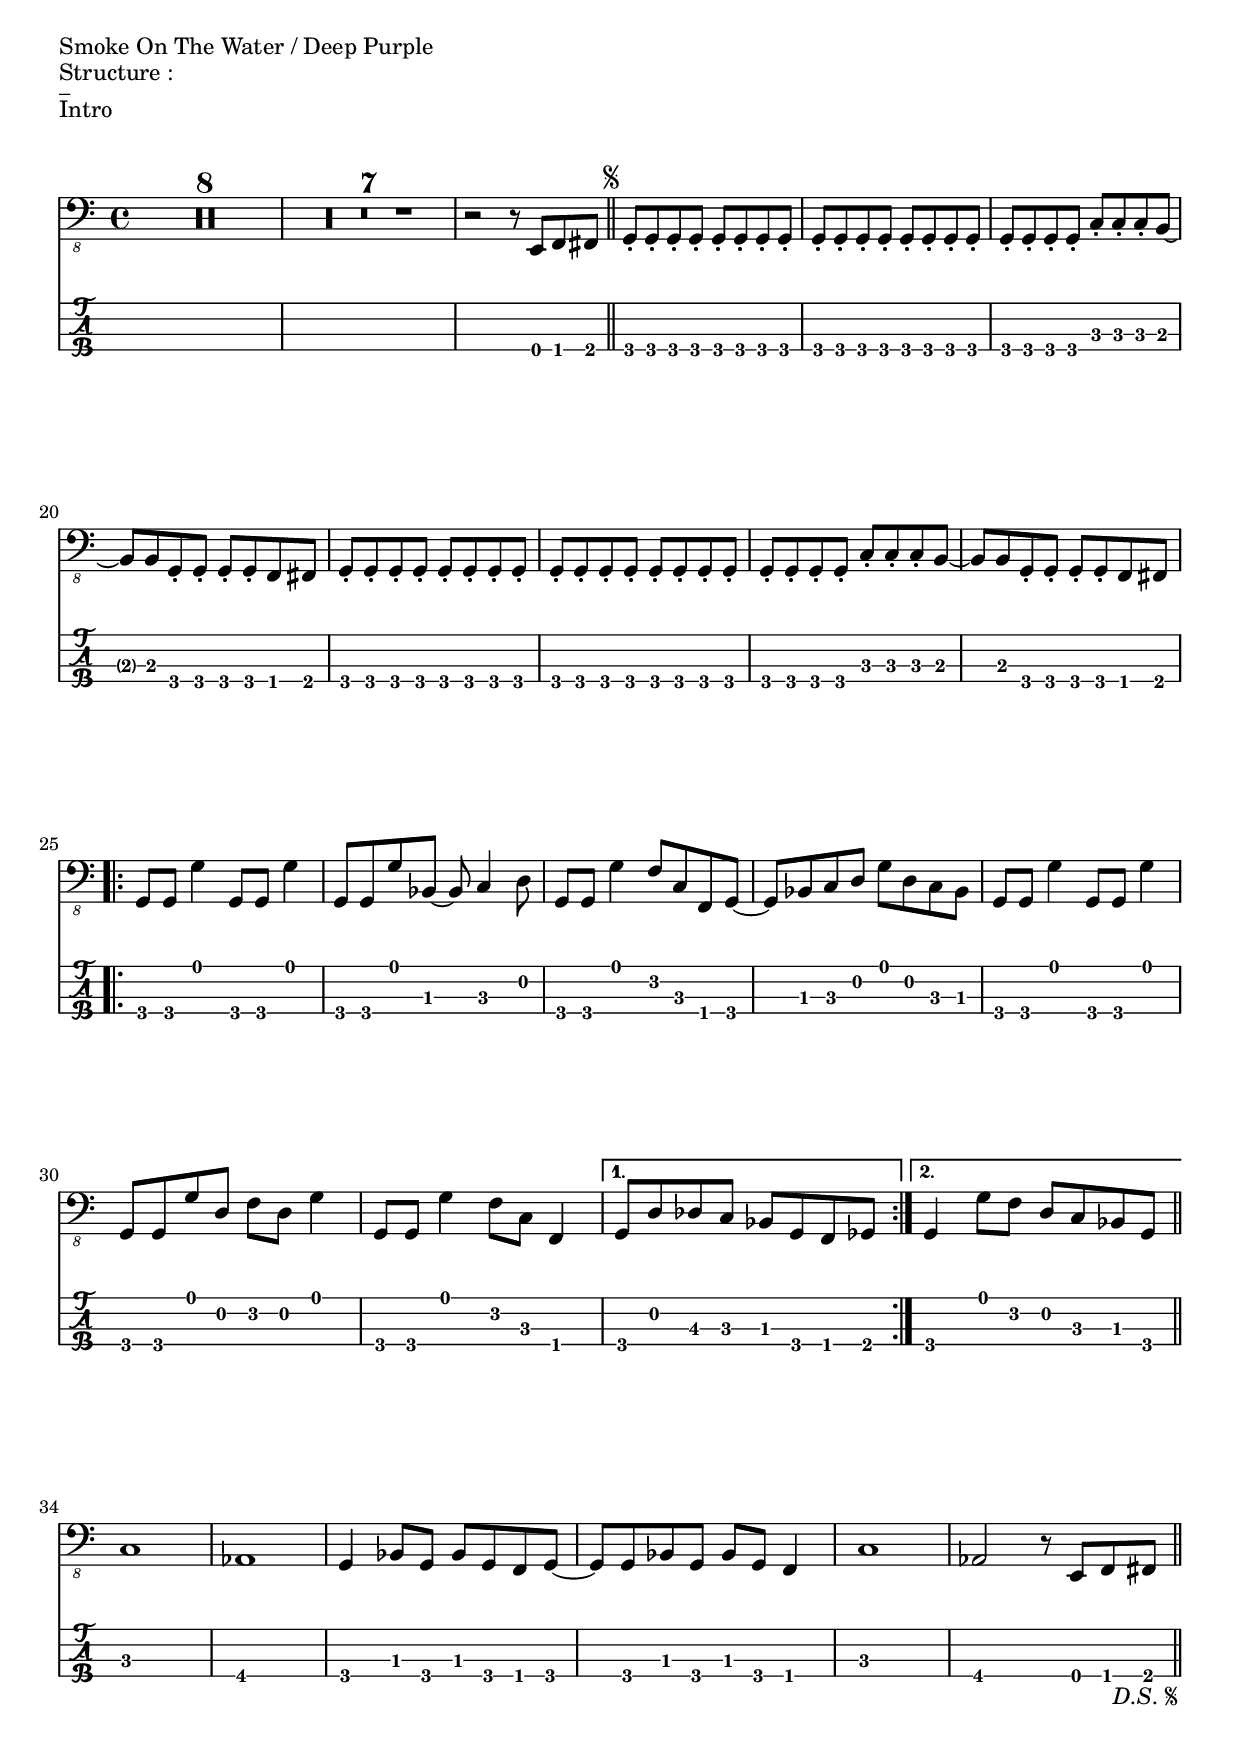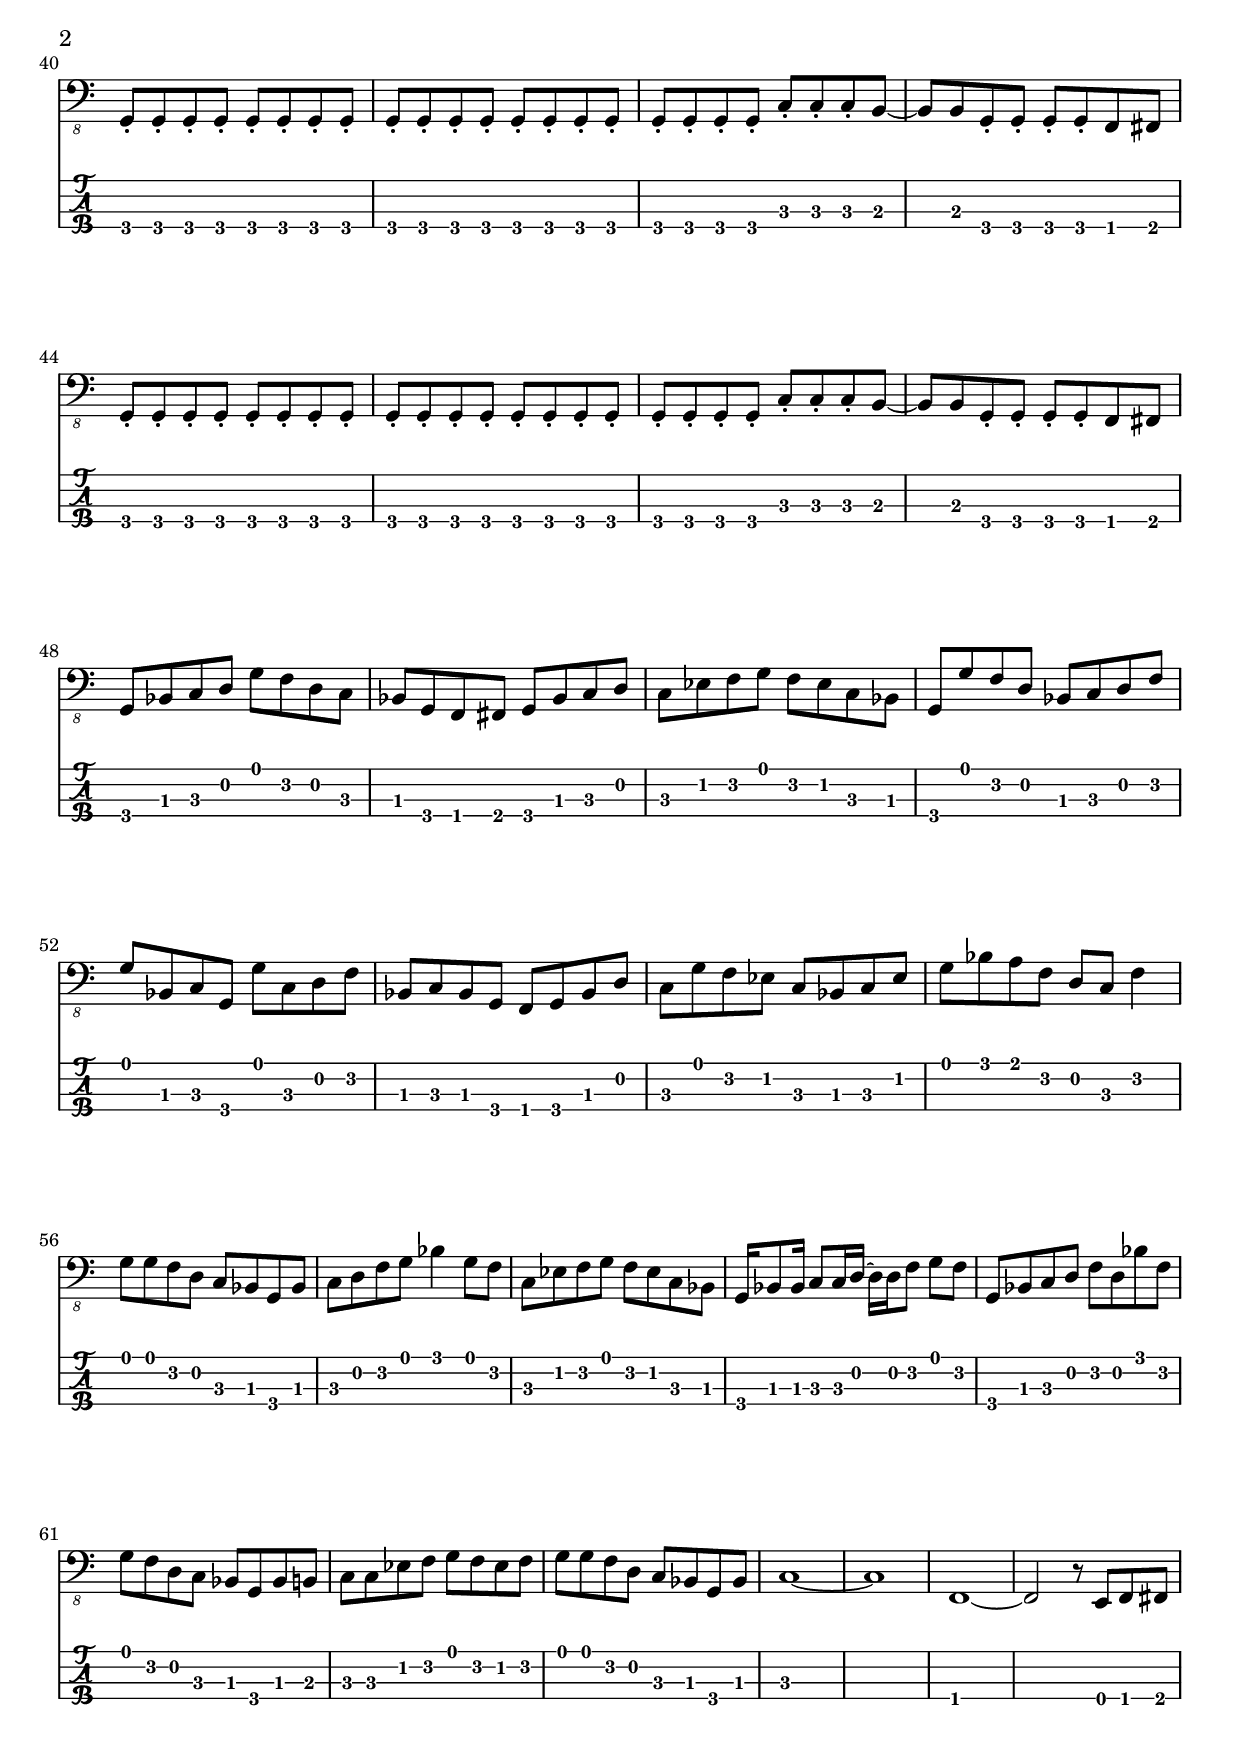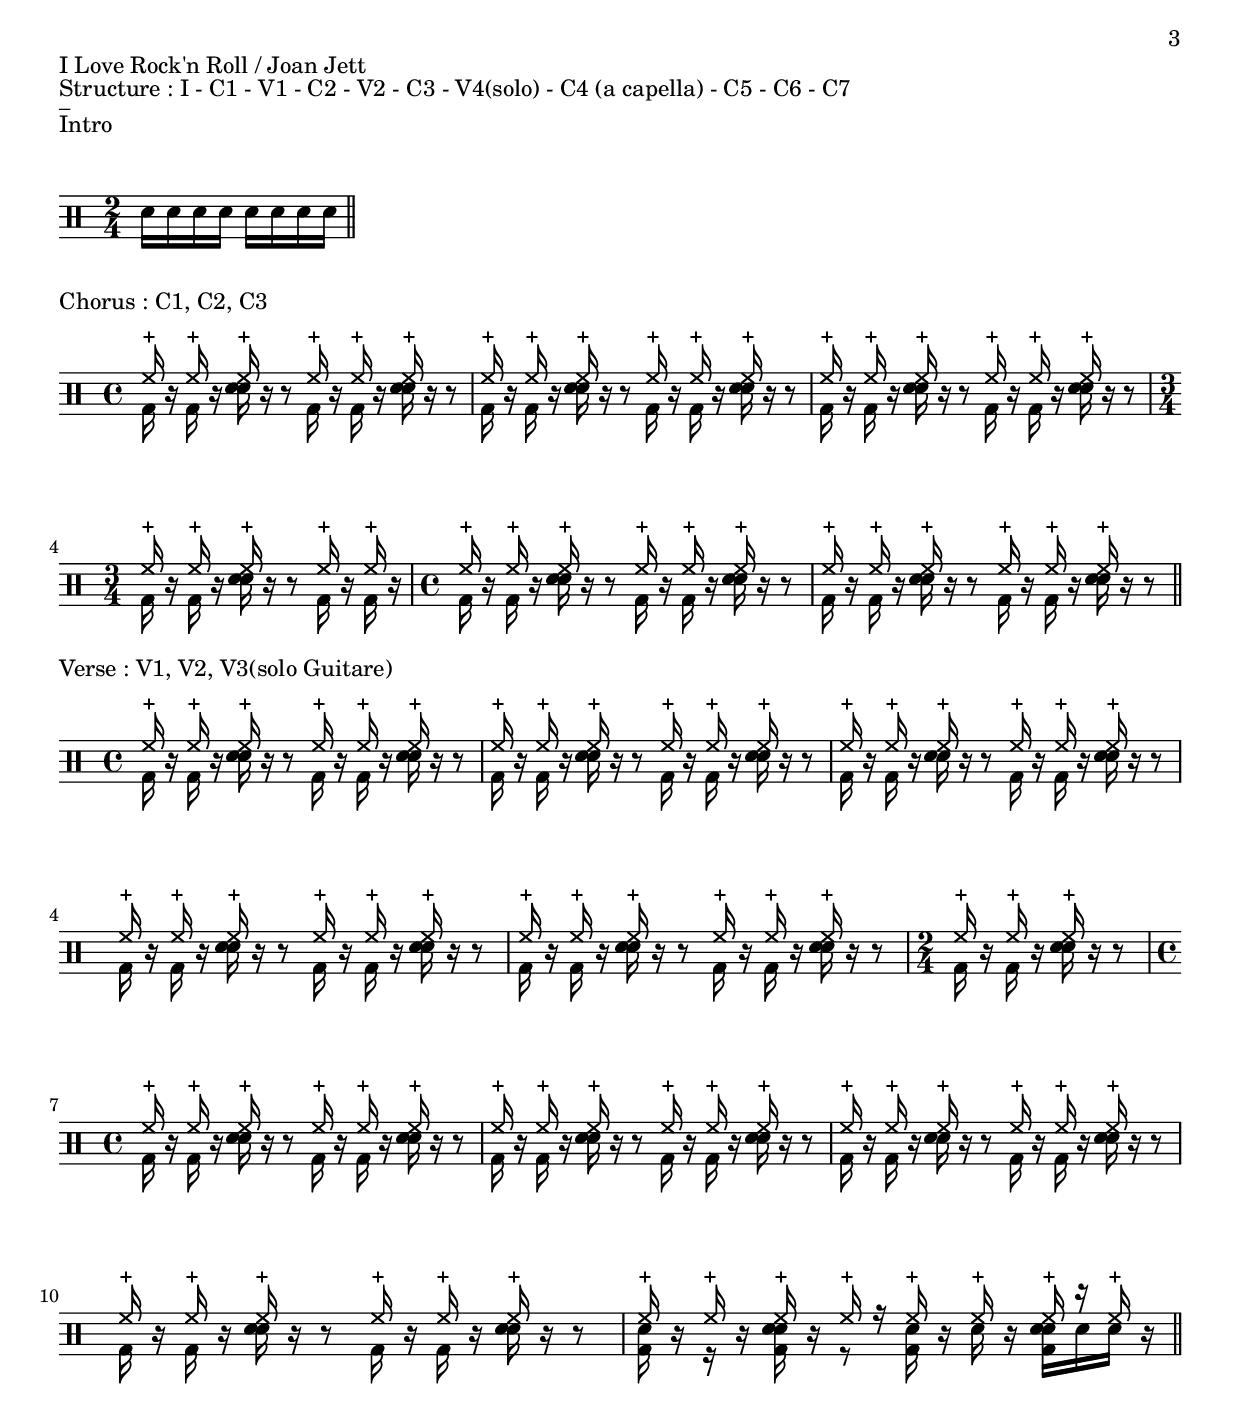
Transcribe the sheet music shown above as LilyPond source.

%{
############################
STRUCTURE 

Intro 
- 8 * 4/4 guitare1 [1 - 8]
- 8 * 4/4 guitare1 guit2 drums [9 - 16]
- 8 * 4/4 + basse [17 - 24]

Verse [25 - 40] chant

Chorus [41 - 46] chant

Re-intro [47 - 54] instrumental

Verse [55 - 70] chant

Chorus [71 - 76] chant

Re-intro [77 - 84] instrumental

Solo guitare [85 - 108] instrumental

Re-intro [105 - 112] instrumental

Verse [113 - 128] chant

Chorus [129 - 134] chant

Outro [135 - 150] = 2 x Re-intro

Fade Out [151 - 163] = x Re-intro + impro

#############################
PAROLES
V1
We all came out to Montreux
On the Lake Geneva shoreline
To make records with a mobile, yeah
We didn't have much time now
Frank Zappa and the Mothers
Were at the best place around
But some stupid with a flare gun
Burned the place to the ground

Chorus
Smoke on the water, a fire in the sky
(Smoke) on the water, you guys are great

V2
They burned down the gambling house
It died with an awful sound
Funky Claude was running in and out
He was pulling kids out the ground now
When it all was over
Find another place
Swiss time was running out
It seemed that we would lose the race

Chorus
Smoke on the water, a fire in the sky
Smoke on the water

V3
Burn it down
We ended up at the Grand Hotel
It was empty, cold and bare
The Rolling truck Stones thing just outside
Huh, making our music there now
With a few red lights and a few old beds
We made a place to sweat
No matter what we get out of this
I know, I know we'll never forget

Chorus
Smoke on the water, a fire in the sky
Smoke on the water
%}


%test

%test2

%test3
%% Generated by lilypond-book
%% Options: [exampleindent=10.16\mm,indent=0\mm,line-width=160\mm,quote,ragged-right]
%\include "lilypond-book-preamble.ly"


% ****************************************************************
% Start cut-&-pastable-section
% ****************************************************************



\paper {
  indent = 0\mm
%  line-width = 160\mm
%  % offset the left padding, also add 1mm as lilypond creates cropped
%  % images with a little space on the right
%  line-width = #(- line-width (* mm  3.000000) (* mm 1))
%  line-width = 160\mm - 2.0 * 10.16\mm
%  % offset the left padding, also add 1mm as lilypond creates cropped
%  % images with a little space on the right
%  line-width = #(- line-width (* mm  3.000000) (* mm 1))
%  ragged-right = ##t
	score-markup-spacing = #'((basic-distance . 8)
         (minimum-distance . 1)
         (padding . 1))
}


\version "2.24.1"
%\title = "Smoke On The Water"
%\composer = "Deep Purple"

%\layout {
  
%}

guitareIntro = \chords {
	r2 
}

guitarePartieA = \chords {
	e1 a2 b2 e1 
	\time 3/4 
	a2 r4
	\time 4/4
	e1 e 
}

guitarePartieB = \chords {
	e1 e e b a2 b e a1 a1 a4 r2. r1 b1
}

guitarePartieC = \chords {
	\time 4/4
	r1 r1 r1 r1 |
	\bar "||"
	\break
}

guitareOutro = \chords {
        
	
	e1 a2 b2 e1 
	\time 3/4 
	a2 r4 
}


basse = \relative {
  %Intro

  \set TabStaff.minimumFret = #0
  \set TabStaff.restrainOpenStrings = ##t
  \compressMMRests { R1*4/4*8 } |
  \compressMMRests { R1*4/4*7 } |
  r2 r8 e,, f fis | \bar "||"
\repeat segno 2 {
  g-. g-. g-. g-. g-. g-. g-. g-. | g-. g-. g-. g-. g-. g-. g-. g-. | g-. g-. g-. g-. c-. c-. c-. b~ | b b g-. g-. g-. g-. f fis |
  g-. g-. g-. g-. g-. g-. g-. g-. | g-. g-. g-. g-. g-. g-. g-. g-. | g-. g-. g-. g-. c-. c-. c-. b~ | b b g-. g-. g-. g-. f fis |
  \break

  %Verse
  \set TabStaff.minimumFret = #0
  \set TabStaff.restrainOpenStrings = ##t	
  \repeat volta 2 {
    g8 g g'4 g,8 g g'4 | g,8 g g' bes,~bes c4 d8 | g,8 g g'4 f8 c f, g~ | g bes c d g d c bes |
    g8 g g'4 g,8 g g'4 | g,8 g g' d f d g4 | g,8 g g'4 f8 c f,4 | 
    \alternative {
      \volta 1 { g8 d' des c bes g f ges }
      \volta 2 { g4 g'8 f d c bes g }
    }
  }
  \bar "||"
  \break

  %Chorus
  \set TabStaff.minimumFret = #0
  \set TabStaff.restrainOpenStrings = ##t	
  c1 | aes | g4 bes8 g bes g f g~ | g g bes g bes g f4 | 
  c'1 | aes2 r8 e f fis |
  \bar "||"
}
  \break

  %Re-intro
  g-. g-. g-. g-. g-. g-. g-. g-. | g-. g-. g-. g-. g-. g-. g-. g-. | g-. g-. g-. g-. c-. c-. c-. b~ | b b g-. g-. g-. g-. f fis |
  g-. g-. g-. g-. g-. g-. g-. g-. | g-. g-. g-. g-. g-. g-. g-. g-. | g-. g-. g-. g-. c-. c-. c-. b~ | b b g-. g-. g-. g-. f fis |
  \break

  %Solo
  g bes c d g f d c | bes g f fis g bes c d | c ees f g f ees c bes | g g' f d bes c d f | 
  g bes, c g g' c, d f | bes, c bes g f g bes d | c g' f ees c bes c ees | g bes a f d c f4 |
  g8 g f d c bes g bes | c d f g bes4 g8 f | c ees f g f ees c bes | g16 bes8 bes16 c8 c16 d~ d d f8 g f |
  g, bes c d f d bes' f | g f d c bes g bes b | c c ees f g f ees f | g g f d c bes g bes |
  c1~ | c1 | f,1~ | f2 r8 e f fis | 
}


	
\markup {Smoke On The Water / Deep Purple}
\markup {Structure : }
\markup {_}

\markup {Intro}
<<
  \new Voice \with {
  \omit StringNumber
  } 
  {
    \clef "bass_8"
    \time 4/4
    \basse
  }
  %\guitareIntro
  \new TabStaff \with {
    stringTunings = #bass-tuning
  }
  {
    \basse
  }
>>



\pageBreak
\markup {I Love Rock'n Roll / Joan Jett}
\markup {Structure : I - C1 - V1 - C2 - V2 - C3 - V4(solo) - C4 (a capella) - C5 - C6 - C7}
\markup {_}

\markup {Intro}
upIntro = \drummode {
  \time 2/4
  
}
downIntro = \drummode {
  \time 2/4
  sn16 sn sn sn sn sn sn sn | \bar"||"
}
\new DrumStaff <<
  \new DrumVoice { \voiceOne \upIntro }
  \new DrumVoice { \voiceTwo \downIntro }
>>

\markup {Chorus : C1, C2, C3}
upChorus = \drummode {
  \time 4/4
  hhc16 r hhc16 r hhc16 r r8 hhc16 r hhc16 r hhc16 r r8 |  
  hhc16 r hhc16 r hhc16 r r8 hhc16 r hhc16 r hhc16 r r8 | 
  hhc16 r hhc16 r hhc16 r r8 hhc16 r hhc16 r hhc16 r r8 | 
  \time 3/4
  hhc16 r hhc16 r hhc16 r r8 hhc16 r hhc16 r |
  \time 4/4
  hhc16 r hhc16 r hhc16 r r8 hhc16 r hhc16 r hhc16 r r8 |  
  hhc16 r hhc16 r hhc16 r r8 hhc16 r hhc16 r hhc16 r r8 | 
  
}
downChorus = \drummode {
  \time 4/4
  bd16 r bd16 r <<sn16 sn16>> r r8 bd16 r bd16 r <<sn16 sn16>> r r8 |
  bd16 r bd16 r <<sn16 sn16>> r r8 bd16 r bd16 r <<sn16 sn16>> r r8 |
  bd16 r bd16 r <<sn16 sn16>> r r8 bd16 r bd16 r <<sn16 sn16>> r r8 |
  \time 3/4
  bd16 r bd16 r <<sn16 sn16>> r r8 bd16 r bd16 r | 
  \time 4/4
  bd16 r bd16 r <<sn16 sn16>> r r8 bd16 r bd16 r <<sn16 sn16>> r r8 |
  bd16 r bd16 r <<sn16 sn16>> r r8 bd16 r bd16 r <<sn16 sn16>> r r8 | \bar"||"
}
\new DrumStaff 
  \with {
    \consists Merge_rests_engraver}
<<
  \new DrumVoice { \voiceOne \upChorus }
  \new DrumVoice { \voiceTwo \downChorus }
>>

\markup {Verse : V1, V2, V3(solo Guitare) }
upVerse = \drummode {
  \time 4/4
  hhc16 r hhc16 r hhc16 r r8 hhc16 r hhc16 r hhc16 r r8 |  
  hhc16 r hhc16 r hhc16 r r8 hhc16 r hhc16 r hhc16 r r8 | 
  hhc16 r hhc16 r hhc16 r r8 hhc16 r hhc16 r hhc16 r r8 | 
  hhc16 r hhc16 r hhc16 r r8 hhc16 r hhc16 r hhc16 r r8 | 
  hhc16 r hhc16 r hhc16 r r8 hhc16 r hhc16 r hhc16 r r8 | 
  \time 2/4
  hhc16 r hhc16 r hhc16 r r8 |
  \time 4/4
  hhc16 r hhc16 r hhc16 r r8 hhc16 r hhc16 r hhc16 r r8 |  
  hhc16 r hhc16 r hhc16 r r8 hhc16 r hhc16 r hhc16 r r8 | 
  hhc16 r hhc16 r hhc16 r r8 hhc16 r hhc16 r hhc16 r r8 |  
  hhc16 r hhc16 r hhc16 r r8 hhc16 r hhc16 r hhc16 r r8 | 
  hhc16 r hhc16 r hhc16 r hhc16 r hhc16 r hhc16 r hhc16 r hhc16 r | 
  
}
downVerse = \drummode {
  \time 4/4
  bd16 r bd16 r <<sn16 sn16>> r r8 bd16 r bd16 r <<sn16 sn16>> r r8 |
  bd16 r bd16 r <<sn16 sn16>> r r8 bd16 r bd16 r <<sn16 sn16>> r r8 |
  bd16 r bd16 r <<sn16 sn16>> r r8 bd16 r bd16 r <<sn16 sn16>> r r8 |
  bd16 r bd16 r <<sn16 sn16>> r r8 bd16 r bd16 r <<sn16 sn16>> r r8 |
  bd16 r bd16 r <<sn16 sn16>> r r8 bd16 r bd16 r <<sn16 sn16>> r r8 |
  \time 2/4
  bd16 r bd16 r <<sn16 sn16>> r r8 | 
  \time 4/4
  bd16 r bd16 r <<sn16 sn16>> r r8 bd16 r bd16 r <<sn16 sn16>> r r8 |
  bd16 r bd16 r <<sn16 sn16>> r r8 bd16 r bd16 r <<sn16 sn16>> r r8 |
  bd16 r bd16 r <<sn16 sn16>> r r8 bd16 r bd16 r <<sn16 sn16>> r r8 |
  bd16 r bd16 r <<sn16 sn16>> r r8 bd16 r bd16 r <<sn16 sn16>> r r8 |
  <<bd16 sn16>> r r16 r <<bd16 sn16 sn16>> r r8 <<bd16 sn16>> r sn16 r <<bd16 sn16 sn16>> sn sn r16 |
  \bar"||"
}
\new DrumStaff 
  \with {
    \consists Merge_rests_engraver}
<<
  \new DrumVoice { \voiceOne \upVerse }
  \new DrumVoice { \voiceTwo \downVerse }
>>
